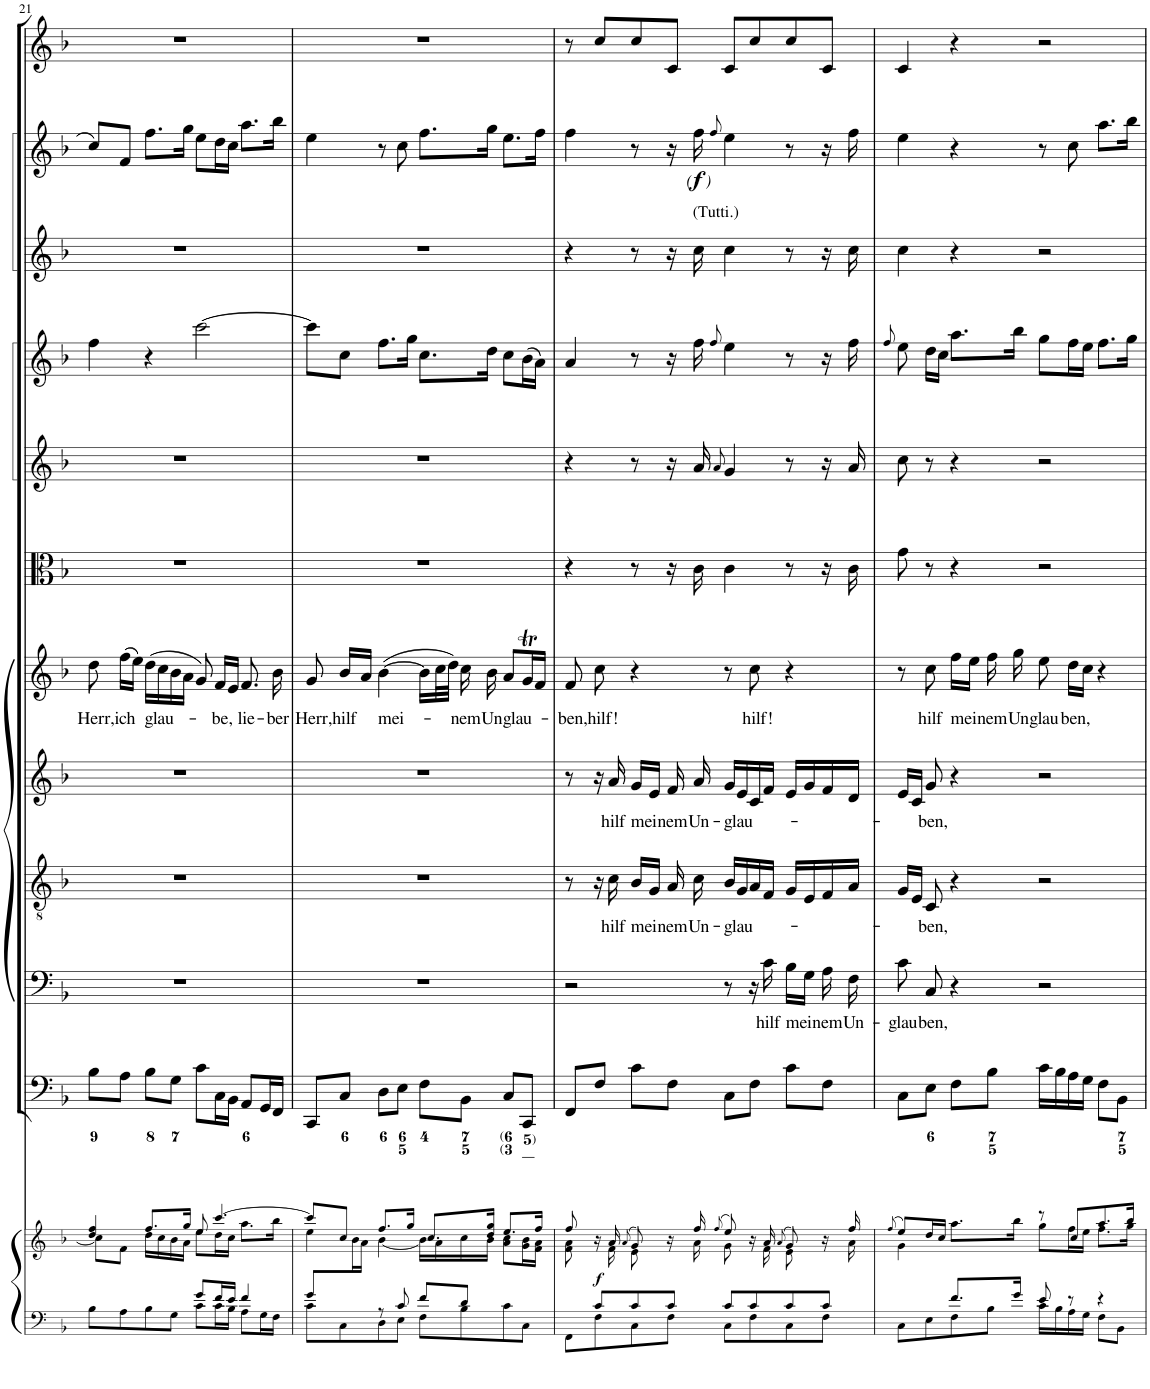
**kern	**kern	**dynam	**kern	**kern	**text	**kern	**text	**kern	**text	**kern	**text	**kern	**kern	**kern	**kern	**kern	**dynam	**kern
*part12	*part12	*part12	*part11	*part10	*part10	*part9	*part9	*part8	*part8	*part7	*part7	*part6	*part5	*part4	*part3	*part2	*part2	*part1
*staff13	*staff12	*staff12/13	*staff11	*staff10	*staff10	*staff9	*staff9	*staff8	*staff8	*staff7	*staff7	*staff6	*staff5	*staff4	*staff3	*staff2	*staff2	*staff1
*I"Piano reduction	*	*	*I"Continuo	*I"Basso	*	*I"Tenore	*	*I"Alto	*	*I"Soprano	*	*I"Viola	*I"Violino II	*I"Violino I	*I"Oboe II	*I"Oboe I	*	*I"Corno da caccia
*I'Pno	*	*	*	*	*	*	*	*	*	*	*	*I'Vla	*I'Vln	*I'Vln	*I'Ob	*I'Ob	*	*
!!LO:PB:g=z
*clefF4	*clefG2	*	*clefF4	*clefF4	*	*clefGv2	*	*clefG2	*	*clefG2	*	*clefC3	*clefG2	*clefG2	*clefG2	*clefG2	*	*clefG2
*	*	*	*	*	*	*	*	*	*	*	*	*	*	*	*	*	*	*Trd7c12
*k[b-]	*k[b-]	*	*k[b-]	*k[b-]	*	*k[b-]	*	*k[b-]	*	*k[b-]	*	*k[b-]	*k[b-]	*k[b-]	*k[b-]	*k[b-]	*	*k[b-]
*M4/4	*M4/4	*	*M4/4	*M4/4	*	*M4/4	*	*M4/4	*	*M4/4	*	*M4/4	*M4/4	*M4/4	*M4/4	*M4/4	*	*M4/4
*met(c)	*met(c)	*	*met(c)	*met(c)	*	*met(c)	*	*met(c)	*	*met(c)	*	*met(c)	*met(c)	*met(c)	*met(c)	*met(c)	*	*met(c)
=21	=21	=21	=21	=21	=21	=21	=21	=21	=21	=21	=21	=21	=21	=21	=21	=21	=21	=21
*^	*^	*	*	*	*	*	*	*	*	*	*	*	*	*	*	*	*	*
!	!	!	!	!	!	!	!	!	!	!	!	!	!LO:LY:b	!	!	!	!	!	!	!
2ryy	8B-\L	4dd/ 4ff/	8cc\L]	.	8B-\L	1r	.	1r	.	1r	.	8dd\	Herr,	1r	1r	4ff\	1r	8cc/L	.	1r
!	!	!	!	!	!	!	!	!	!	!	!	!	!LO:LY:b	!	!	!	!	!	!	!
.	8A\	.	8f\J	.	8A\J	.	.	.	.	.	.	(16ff\LL	ich	.	.	.	.	8f/J	.	.
.	.	.	.	.	.	.	.	.	.	.	.	16ee\JJ)	.	.	.	.	.	.	.	.
!	!	!	!	!	!	!	!	!	!	!	!	!	!LO:LY:b	!	!	!	!	!	!	!
.	8B-\	8.ff/L	16dd\LL	.	8B-\L	.	.	.	.	.	.	(16dd\LL	glau-	.	.	4r	.	8.ff\L	.	.
.	.	.	16cc\	.	.	.	.	.	.	.	.	16cc\	.	.	.	.	.	.	.	.
.	8G\J	.	16b-\	.	8G\J	.	.	.	.	.	.	16b-\	.	.	.	.	.	.	.	.
.	.	16gg/Jk	16a\JJ	.	.	.	.	.	.	.	.	16a\JJ	.	.	.	.	.	16gg\Jk	.	.
8g/L	8c\L	8ee/	8ee\L	.	8c\L	.	.	.	.	.	.	8g/)	.	.	.	[2ccc\	.	8ee\L	.	.
!	!	!	!	!	!	!	!	!	!	!	!	!	!LO:LY:b	!	!	!	!	!	!	!
16f/L	16c\L	[4.ccc/	16dd\L	.	16C\L	.	.	.	.	.	.	16f/LL	-be,	.	.	.	.	16dd\L	.	.
16e/JJ	16B-\JJ	.	16cc\JJ	.	16BB-\JJ	.	.	.	.	.	.	16e/JJ	.	.	.	.	.	16cc\JJ	.	.
!	!	!	!	!	!	!	!	!	!	!	!	!	!LO:LY:b	!	!	!	!	!	!	!
4f/	8A\L	.	8.aa\L	.	8AA/L	.	.	.	.	.	.	8.f/	lie-	.	.	.	.	8.aa\L	.	.
.	16G\L	.	.	.	16GG/L	.	.	.	.	.	.	.	.	.	.	.	.	.	.	.
!	!	!	!	!	!	!	!	!	!	!	!	!	!LO:LY:b	!	!	!	!	!	!	!
.	16F\JJ	.	16bb-\Jk	.	16FF/JJ	.	.	.	.	.	.	16b-\	-ber	.	.	.	.	16bb-\Jk	.	.
=22	=22	=22	=22	=22	=22	=22	=22	=22	=22	=22	=22	=22	=22	=22	=22	=22	=22	=22	=22	=22
*	*	*	*^	*	*	*	*	*	*	*	*	*	*	*	*	*	*	*	*	*
!	!	!	!	!	!	!	!	!	!	!	!	!	!	!LO:LY:b	!	!	!	!	!	!	!
8g/L	8c\L	8ccc/L]	4ee\	8ryy	.	8CC/L	1r	.	1r	.	1r	.	8g/	Herr,	1r	1r	8ccc\L]	1r	4ee\	.	1r
!	!	!	!	!	!	!	!	!	!	!	!	!	!	!LO:LY:b	!	!	!	!	!	!	!
8ryy	8C\	8cc/J	.	16b-\L	.	8C/J	.	.	.	.	.	.	16b-/LL	hilf	.	.	8cc\J	.	.	.	.
.	.	.	.	16a\JJ	.	.	.	.	.	.	.	.	16a/JJ	.	.	.	.	.	.	.	.
!	!	!	!	!	!	!	!	!	!	!	!	!	!	!LO:LY:b	!	!	!	!	!	!	!
8r	8D\	8.ff/L	[4b-\	2.ryy	.	8D\L	.	.	.	.	.	.	([4b-\	-mei-	.	.	8.ff\L	.	8r	.	.
8c/	8E\J	.	.	.	.	8E\J	.	.	.	.	.	.	.	.	.	.	.	.	8cc\	.	.
.	.	16gg/Jk	.	.	.	.	.	.	.	.	.	.	.	.	.	.	16gg\Jk	.	.	.	.
8f/L	8F\L	8.cc/L	16b-\LL]	.	.	8F\L	.	.	.	.	.	.	16b-\LL]	.	.	.	8.cc\L	.	8.ff\L	.	.
.	.	.	16a\	.	.	.	.	.	.	.	.	.	32cc\L	.	.	.	.	.	.	.	.
.	.	.	.	.	.	.	.	.	.	.	.	.	32dd\JJJ)	.	.	.	.	.	.	.	.
!	!	!	!	!	!	!	!	!	!	!	!	!	!	!LO:LY:b	!	!	!	!	!	!	!
8d/J	8B-\	.	16cc\	.	.	8BB-\J	.	.	.	.	.	.	16cc\	-nem	.	.	.	.	.	.	.
!	!	!	!	!	!	!	!	!	!	!	!	!	!	!LO:LY:b	!	!	!	!	!	!	!
.	.	16dd/ 16gg/Jk	16b-\JJ	.	.	.	.	.	.	.	.	.	16b-\	Un-	.	.	16dd\Jk	.	16gg\Jk	.	.
!	!	!	!	!	!	!	!	!	!	!	!	!	!	!LO:LY:b	!	!	!	!	!	!	!
4ryy	8c\	8.ee/L	8a\ 8cc\L	.	.	8C/L	.	.	.	.	.	.	8a/L	-glau-	.	.	8cc\L	.	8.ee\L	.	.
.	8C\J	.	16g\ 16b-\L	.	.	8CC/J	.	.	.	.	.	.	16gT/L	.	.	.	(16b-\L	.	.	.	.
.	.	16ff/Jk	16f\ 16a\JJ	.	.	.	.	.	.	.	.	.	16f/JJ	.	.	.	16a\JJ)	.	16ff\Jk	.	.
*	*	*	*v	*v	*	*	*	*	*	*	*	*	*	*	*	*	*	*	*	*	*
=23	=23	=23	=23	=23	=23	=23	=23	=23	=23	=23	=23	=23	=23	=23	=23	=23	=23	=23	=23	=23
!	!	!	!	!	!	!	!	!	!	!	!	!	!LO:LY:b	!	!	!	!	!	!	!
8ryy	8FF\L	8ff/	8f\ 8a\	.	8FF/L	2r	.	8r	.	8r	.	8f/	-ben,	4r	4r	4a/	4r	4ff\	.	8r
!	!	!	!	!LO:DY:b	!	!	!	!	!	!	!	!	!LO:LY:b	!	!	!	!	!	!	!
8c/L	8F\	16r	16ryy	f	8F/J	.	.	16r	.	16r	.	8cc\	hilf!	.	.	.	.	.	.	8cc/L
!	!	!	!	!	!	!	!	!	!LO:LY:b	!	!LO:LY:b	!	!	!	!	!	!	!	!	!
.	.	16a/	16f\	.	.	.	.	16c\	hilf	16a/	hilf	.	.	.	.	.	.	.	.	.
.	.	(8qa/	.	.	.	.	.	.	.	.	.	.	.	.	.	.	.	.	.	.
!	!	!	!	!	!	!	!	!	!LO:LY:b	!	!LO:LY:b	!	!	!	!	!	!	!	!	!
8c/	8C\	8g/)	8e\	.	8c\L	.	.	16B-/LL	mei-	16g/LL	mei-	4r	.	8r	8r	8r	8r	8r	.	8cc/
.	.	.	.	.	.	.	.	16G/JJ	.	16e/JJ	.	.	.	.	.	.	.	.	.	.
!	!	!	!	!	!	!	!	!	!LO:LY:b	!	!LO:LY:b	!	!	!	!	!	!	!	!	!
8c/J	8F\J	16r	16ryy	.	8F\J	.	.	16A/	-nem	16f/	-nem	.	.	16r	16r	16r	16r	16r	.	8c/J
!	!	!	!	!	!	!	!	!	!	!	!	!	!	!	!	!	!LO:TX:a:t=(Tutti.)	!	!	!
!	!	!	!	!	!	!	!	!	!LO:LY:b	!	!LO:LY:b	!	!	!	!	!	!	!	!LO:DY:b	!
!	!	!	!	!	!	!	!	!	!	!	!	!	!	!	!	!	!	!	!LO:DY:n=1:b	!
!	!	!	!	!	!	!	!	!	!	!	!	!	!	!	!	!	!	!	!LO:DY:n=2:b	!
.	.	16ff/	16a\	.	.	.	.	16c\	Un-	16a/	-Un-	.	.	16c\	16a/	16ff\	16cc\	16ff\	other-dynamics f other-dynamics	.
.	.	(8qff/	.	.	.	.	.	.	.	.	.	.	.	.	8qa/	8qff/	.	8qff/	.	.
!	!	!	!	!	!	!	!	!	!LO:LY:b	!	!LO:LY:b	!	!	!	!	!	!	!	!	!
8c/L	8C\L	8ee/)	8g\	.	8C\L	8r	.	16B-/LL	-glau-	16g/LL	-glau-	8r	.	4c\	4g/	4ee\	4cc\	4ee\	.	8c/L
.	.	.	.	.	.	.	.	16G/	.	16e/	.	.	.	.	.	.	.	.	.	.
!	!	!	!	!	!	!	!	!	!	!	!	!	!LO:LY:b	!	!	!	!	!	!	!
8c/	8F\	16r	16ryy	.	8F\J	16r	.	16A/	.	16c/	.	8cc\	hilf!	.	.	.	.	.	.	8cc/
!	!	!	!	!	!	!	!LO:LY:b	!	!	!	!	!	!	!	!	!	!	!	!	!
.	.	16a/	16f\	.	.	16c\	hilf	16F/JJ	.	16f/JJ	.	.	.	.	.	.	.	.	.	.
.	.	(8qa/	.	.	.	.	.	.	.	.	.	.	.	.	.	.	.	.	.	.
!	!	!	!	!	!	!	!LO:LY:b	!	!	!	!	!	!	!	!	!	!	!	!	!
8c/	8C\	8g/)	8e\	.	8c\L	16B-\LL	mei-	16G/LL	.	16e/LL	.	4r	.	8r	8r	8r	8r	8r	.	8cc/
.	.	.	.	.	.	16G\JJ	.	16E/	.	16g/	.	.	.	.	.	.	.	.	.	.
!	!	!	!	!	!	!	!LO:LY:b	!	!	!	!	!	!	!	!	!	!	!	!	!
8c/J	8F\J	16r	16ryy	.	8F\J	16A\	-nem	16F/	.	16f/	.	.	.	16r	16r	16r	16r	16r	.	8c/J
!	!	!	!	!	!	!	!LO:LY:b	!	!	!	!	!	!	!	!	!	!	!	!	!
.	.	16ff/	16a\	.	.	16F\	Un-	16A/JJ	.	16d/JJ	.	.	.	16c\	16a/	16ff\	16cc\	16ff\	.	.
=24	=24	=24	=24	=24	=24	=24	=24	=24	=24	=24	=24	=24	=24	=24	=24	=24	=24	=24	=24	=24
.	.	(8qff/	.	.	.	.	.	.	.	.	.	.	.	.	.	8qff/	.	.	.	.
!	!	!	!	!	!	!	!LO:LY:b	!	!	!	!	!	!	!	!	!	!	!	!	!
4ryy	8C\L	8ee/L)	4g\	.	8C\L	8c\	-glau-	16G/LL	.	16e/LL	.	8r	.	8g\	8cc\	8ee\	4cc\	4ee\	.	4c/
.	.	.	.	.	.	.	.	16E/JJ	.	16c/JJ	.	.	.	.	.	.	.	.	.	.
!	!	!	!	!	!	!	!LO:LY:b	!	!LO:LY:b	!	!LO:LY:b	!	!LO:LY:b	!	!	!	!	!	!	!
.	8E\	16dd/L	.	.	8E\J	8C/	-ben,	8C/	-ben,	8g/	-ben,	8cc\	hilf	8r	8r	16dd\LL	.	.	.	.
.	.	16cc/JJ	.	.	.	.	.	.	.	.	.	.	.	.	.	16cc\JJ	.	.	.	.
!	!	!	!	!	!	!	!	!	!	!	!	!	!LO:LY:b	!	!	!	!	!	!	!
8.f/L	8F\	8.aa\L	4ryy	.	8F\L	4r	.	4r	.	4r	.	16ff\LL	mei-	4r	4r	8.aa\L	4r	4r	.	4r
.	.	.	.	.	.	.	.	.	.	.	.	16ee\JJ	.	.	.	.	.	.	.	.
!	!	!	!	!	!	!	!	!	!	!	!	!	!LO:LY:b	!	!	!	!	!	!	!
.	8B-\J	.	.	.	8B-\J	.	.	.	.	.	.	16ff\	-nem	.	.	.	.	.	.	.
!	!	!	!	!	!	!	!	!	!	!	!	!	!LO:LY:b	!	!	!	!	!	!	!
16g/Jk	.	16bb-\Jk	.	.	.	.	.	.	.	.	.	16gg\	Un-	.	.	16bb-\Jk	.	.	.	.
!	!	!	!	!	!	!	!	!	!	!	!	!	!LO:LY:b	!	!	!	!	!	!	!
8e/	16c\LL	8r	8gg\L	.	16c\LL	2r	.	2r	.	2r	.	8ee\	-glau-	2r	2r	8gg\L	2r	8r	.	2r
.	16B-\	.	.	.	16B-\	.	.	.	.	.	.	.	.	.	.	.	.	.	.	.
!	!	!	!	!	!	!	!	!	!	!	!	!	!LO:LY:b	!	!	!	!	!	!	!
8r	16A\	8cc/L	16ff\L	.	16A\	.	.	.	.	.	.	16dd\LL	-ben,	.	.	16ff\L	.	8cc\	.	.
.	16G\JJ	.	16ee\JJ	.	16G\JJ	.	.	.	.	.	.	16cc\JJ	.	.	.	16ee\JJ	.	.	.	.
4r	8F\L	8.aa/	8.ff\L	.	8F\L	.	.	.	.	.	.	4r	.	.	.	8.ff\L	.	8.aa\L	.	.
.	8BB-\J	.	.	.	8BB-\J	.	.	.	.	.	.	.	.	.	.	.	.	.	.	.
.	.	16bb-/Jk	16gg\Jk	.	.	.	.	.	.	.	.	.	.	.	.	16gg\Jk	.	16bb-\Jk	.	.
*v	*v	*	*	*	*	*	*	*	*	*	*	*	*	*	*	*	*	*	*	*
*	*v	*v	*	*	*	*	*	*	*	*	*	*	*	*	*	*	*	*	*
=	=	=	=	=	=	=	=	=	=	=	=	=	=	=	=	=	=	=
*-	*-	*-	*-	*-	*-	*-	*-	*-	*-	*-	*-	*-	*-	*-	*-	*-	*-	*-
